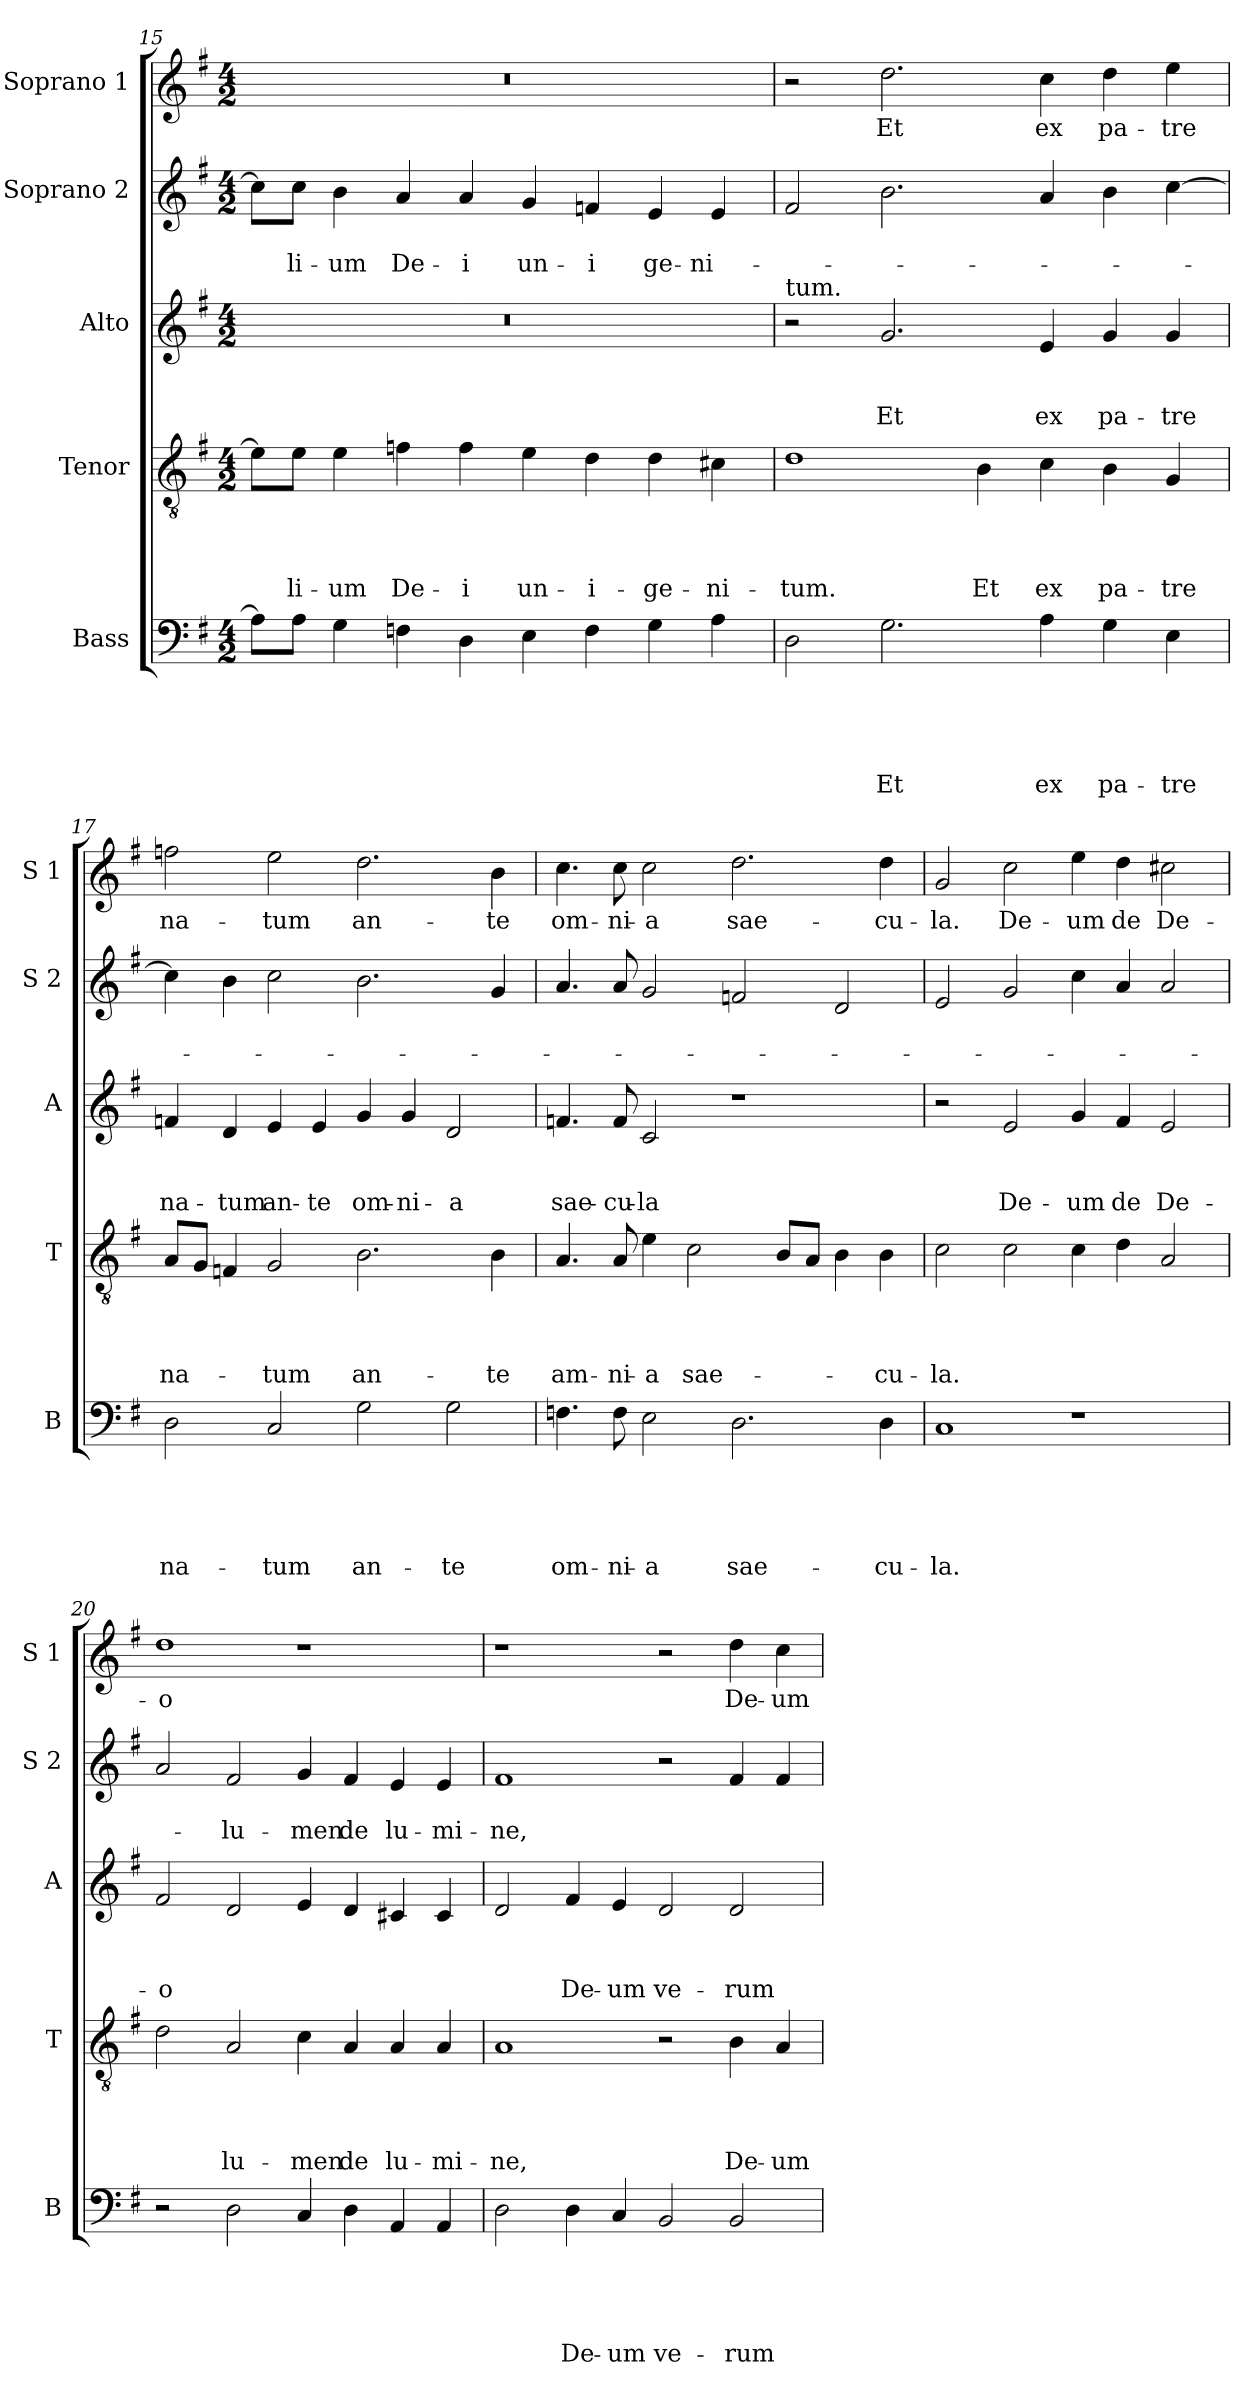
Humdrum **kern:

**kern	**text	**text	**text	**text	**text	**kern	**text	**text	**text	**text	**kern	**text	**text	**text	**kern	**text	**text	**kern	**text
*part5	*part5	*part5	*part5	*part5	*part5	*part4	*part4	*part4	*part4	*part4	*part3	*part3	*part3	*part3	*part2	*part2	*part2	*part1	*part1
*staff5	*staff5	*staff5	*staff5	*staff5	*staff5	*staff4	*staff4	*staff4	*staff4	*staff4	*staff3	*staff3	*staff3	*staff3	*staff2	*staff2	*staff2	*staff1	*staff1
*I"Bass	*	*	*	*	*	*I"Tenor	*	*	*	*	*I"Alto	*	*	*	*I"Soprano 2	*	*	*I"Soprano 1	*
*I'B	*	*	*	*	*	*I'T	*	*	*	*	*I'A	*	*	*	*I'S 2	*	*	*I'S 1	*
*clefF4	*	*	*	*	*	*clefGv2	*	*	*	*	*clefG2	*	*	*	*clefG2	*	*	*clefG2	*
*k[f#]	*	*	*	*	*	*k[f#]	*	*	*	*	*k[f#]	*	*	*	*k[f#]	*	*	*k[f#]	*
*G:	*	*	*	*	*	*G:	*	*	*	*	*G:	*	*	*	*G:	*	*	*G:	*
*M4/2	*	*	*	*	*	*M4/2	*	*	*	*	*M4/2	*	*	*	*M4/2	*	*	*M4/2	*
=15	=15	=15	=15	=15	=15	=15	=15	=15	=15	=15	=15	=15	=15	=15	=15	=15	=15	=15	=15
8A\L]	.	.	.	.	.	8e\L]	.	.	.	.	0r	.	.	.	8cc\L]	.	.	0r	.
!	!	!	!	!	!	!	!	!	!	!LO:LY:b	!	!	!	!	!	!	!LO:LY:b	!	!
8A\J	.	.	.	.	.	8e\J	.	.	.	-li-	.	.	.	.	8cc\J	.	-li-	.	.
!	!	!	!	!	!	!	!	!	!	!LO:LY:b	!	!	!	!	!	!	!LO:LY:b	!	!
4G\	.	.	.	.	.	4e\	.	.	.	-um	.	.	.	.	4b\	.	-um	.	.
!	!	!	!	!	!	!	!	!	!	!LO:LY:b	!	!	!	!	!	!	!LO:LY:b	!	!
4Fn\	.	.	.	.	.	4fn\	.	.	.	De-	.	.	.	.	4a/	.	De-	.	.
!	!	!	!	!	!	!	!	!	!	!LO:LY:b	!	!	!	!	!	!	!LO:LY:b	!	!
4D\	.	.	.	.	.	4f\	.	.	.	-i	.	.	.	.	4a/	.	-i	.	.
!	!	!	!	!	!	!	!	!	!	!LO:LY:b	!	!	!	!	!	!	!LO:LY:b	!	!
4E\	.	.	.	.	.	4e\	.	.	.	un-	.	.	.	.	4g/	.	un-	.	.
!	!	!	!	!	!	!	!	!	!	!LO:LY:b	!	!	!	!	!	!	!LO:LY:b	!	!
4F\	.	.	.	.	.	4d\	.	.	.	-i-	.	.	.	.	4fn/	.	-i	.	.
!	!	!	!	!	!	!	!	!	!	!LO:LY:b	!	!	!	!	!	!	!LO:LY:b	!	!
4G\	.	.	.	.	.	4d\	.	.	.	-ge-	.	.	.	.	4e/	.	ge-	.	.
!	!	!	!	!	!	!	!	!	!	!LO:LY:b	!	!	!	!	!	!	!LO:LY:b	!	!
4A\	.	.	.	.	.	4c#X\	.	.	.	-ni-	.	.	.	.	4e/	.	-ni-	.	.
!!LO:LB:g=z
=16	=16	=16	=16	=16	=16	=16	=16	=16	=16	=16	=16	=16	=16	=16	=16	=16	=16	=16	=16
!	!	!	!	!	!	!	!	!	!	!	!LO:TX:a:t=tum.	!	!	!	!	!	!	!	!
!	!	!	!	!	!	!	!	!	!	!LO:LY:b	!	!	!	!	!	!	!	!	!
2D\	.	.	.	.	.	1d	.	.	.	-tum.	2r	.	.	.	2f#/	.	.	2r	.
!	!	!	!	!	!LO:LY:b	!	!	!	!	!	!	!	!	!LO:LY:b	!	!	!	!	!LO:LY:b
2.G\	.	.	.	.	Et	.	.	.	.	.	2.g/	.	.	Et	2.b\	.	.	2.dd\	Et
!	!	!	!	!	!	!	!	!	!	!LO:LY:b	!	!	!	!	!	!	!	!	!
.	.	.	.	.	.	4B\	.	.	.	Et	.	.	.	.	.	.	.	.	.
!	!	!	!	!	!LO:LY:b	!	!	!	!	!LO:LY:b	!	!	!	!LO:LY:b	!	!	!	!	!LO:LY:b
4A\	.	.	.	.	ex	4c\	.	.	.	ex	4e/	.	.	ex	4a/	.	.	4cc\	ex
!	!	!	!	!	!LO:LY:b	!	!	!	!	!LO:LY:b	!	!	!	!LO:LY:b	!	!	!	!	!LO:LY:b
4G\	.	.	.	.	pa-	4B\	.	.	.	pa-	4g/	.	.	pa-	4b\	.	.	4dd\	pa-
!	!	!	!	!	!LO:LY:b	!	!	!	!	!LO:LY:b	!	!	!	!LO:LY:b	!	!	!	!	!LO:LY:b
4E\	.	.	.	.	-tre	4G/	.	.	.	-tre	4g/	.	.	-tre	[>4cc\	.	.	4ee\	-tre
=17	=17	=17	=17	=17	=17	=17	=17	=17	=17	=17	=17	=17	=17	=17	=17	=17	=17	=17	=17
!	!	!	!	!	!LO:LY:b	!	!	!	!	!LO:LY:b	!	!	!	!LO:LY:b	!	!	!	!	!LO:LY:b
2D\	.	.	.	.	na-	8A/L	.	.	.	na-	4fn/	.	.	na-	4cc\]	.	.	2ffn\	na-
.	.	.	.	.	.	8G/J	.	.	.	.	.	.	.	.	.	.	.	.	.
!	!	!	!	!	!	!	!	!	!	!	!	!	!	!LO:LY:b	!	!	!	!	!
.	.	.	.	.	.	4Fn/	.	.	.	.	4d/	.	.	-tum	4b\	.	.	.	.
!	!	!	!	!	!LO:LY:b	!	!	!	!	!LO:LY:b	!	!	!	!LO:LY:b	!	!	!	!	!LO:LY:b
2C/	.	.	.	.	-tum	2G/	.	.	.	-tum	4e/	.	.	an-	2cc\	.	.	2ee\	-tum
!	!	!	!	!	!	!	!	!	!	!	!	!	!	!LO:LY:b	!	!	!	!	!
.	.	.	.	.	.	.	.	.	.	.	4e/	.	.	-te	.	.	.	.	.
!	!	!	!	!	!LO:LY:b	!	!	!	!	!LO:LY:b	!	!	!	!LO:LY:b	!	!	!	!	!LO:LY:b
2G\	.	.	.	.	an-	2.B\	.	.	.	an-	4g/	.	.	om-	2.b\	.	.	2.dd\	an-
!	!	!	!	!	!	!	!	!	!	!	!	!	!	!LO:LY:b	!	!	!	!	!
.	.	.	.	.	.	.	.	.	.	.	4g/	.	.	-ni-	.	.	.	.	.
!	!	!	!	!	!LO:LY:b	!	!	!	!	!	!	!	!	!LO:LY:b	!	!	!	!	!
2G\	.	.	.	.	-te	.	.	.	.	.	2d/	.	.	-a	.	.	.	.	.
!	!	!	!	!	!	!	!	!	!	!LO:LY:b	!	!	!	!	!	!	!	!	!LO:LY:b
.	.	.	.	.	.	4B\	.	.	.	-te	.	.	.	.	4g/	.	.	4b\	-te
=18	=18	=18	=18	=18	=18	=18	=18	=18	=18	=18	=18	=18	=18	=18	=18	=18	=18	=18	=18
!	!	!	!	!	!LO:LY:b	!	!	!	!	!LO:LY:b	!	!	!	!LO:LY:b	!	!	!	!	!LO:LY:b
4.Fn\	.	.	.	.	om-	4.A/	.	.	.	am-	4.fn/	.	.	sae-	4.a/	.	.	4.cc\	om-
!	!	!	!	!	!LO:LY:b	!	!	!	!	!LO:LY:b	!	!	!	!LO:LY:b	!	!	!	!	!LO:LY:b
8F\	.	.	.	.	-ni-	8A/	.	.	.	-ni-	8f/	.	.	-cu-	8a/	.	.	8cc\	-ni-
!	!	!	!	!	!LO:LY:b	!	!	!	!	!LO:LY:b	!	!	!	!LO:LY:b	!	!	!	!	!LO:LY:b
2E\	.	.	.	.	-a	4e\	.	.	.	-a	2c/	.	.	-la	2g/	.	.	2cc\	-a
!	!	!	!	!	!	!	!	!	!	!LO:LY:b	!	!	!	!	!	!	!	!	!
.	.	.	.	.	.	2c\	.	.	.	sae-	.	.	.	.	.	.	.	.	.
!	!	!	!	!	!LO:LY:b	!	!	!	!	!	!	!	!	!	!	!	!	!	!LO:LY:b
2.D\	.	.	.	.	sae-	.	.	.	.	.	1r	.	.	.	2fn/	.	.	2.dd\	sae-
.	.	.	.	.	.	8B/L	.	.	.	.	.	.	.	.	.	.	.	.	.
.	.	.	.	.	.	8A/J	.	.	.	.	.	.	.	.	.	.	.	.	.
.	.	.	.	.	.	4B\	.	.	.	.	.	.	.	.	2d/	.	.	.	.
!	!	!	!	!	!LO:LY:b	!	!	!	!	!LO:LY:b	!	!	!	!	!	!	!	!	!LO:LY:b
4D\	.	.	.	.	-cu-	4B\	.	.	.	-cu-	.	.	.	.	.	.	.	4dd\	-cu-
!!LO:PB:g=z
=19	=19	=19	=19	=19	=19	=19	=19	=19	=19	=19	=19	=19	=19	=19	=19	=19	=19	=19	=19
!	!	!	!	!	!LO:LY:b	!	!	!	!	!LO:LY:b	!	!	!	!	!	!	!	!	!LO:LY:b
1C	.	.	.	.	-la.	2c\	.	.	.	-la.	2r	.	.	.	2e/	.	.	2g/	-la.
!	!	!	!	!	!	!	!	!	!	!	!	!	!	!LO:LY:b	!	!	!	!	!LO:LY:b
.	.	.	.	.	.	2c\	.	.	.	.	2e/	.	.	De-	2g/	.	.	2cc\	De-
!	!	!	!	!	!	!	!	!	!	!	!	!	!	!LO:LY:b	!	!	!	!	!LO:LY:b
1r	.	.	.	.	.	4c\	.	.	.	.	4g/	.	.	-um	4cc\	.	.	4ee\	-um
!	!	!	!	!	!	!	!	!	!	!	!	!	!	!LO:LY:b	!	!	!	!	!LO:LY:b
.	.	.	.	.	.	4d\	.	.	.	.	4f#/	.	.	de	4a/	.	.	4dd\	de
!	!	!	!	!	!	!	!	!	!	!	!	!	!	!LO:LY:b	!	!	!	!	!LO:LY:b
.	.	.	.	.	.	2A/	.	.	.	.	2e/	.	.	De-	2a/	.	.	2cc#X\	De-
=20	=20	=20	=20	=20	=20	=20	=20	=20	=20	=20	=20	=20	=20	=20	=20	=20	=20	=20	=20
!	!	!	!	!	!	!	!	!	!	!	!	!	!	!LO:LY:b	!	!	!	!	!LO:LY:b
2r	.	.	.	.	.	2d\	.	.	.	.	2f#/	.	.	-o	2a/	.	.	1dd	-o
!	!	!	!	!	!	!	!	!	!	!LO:LY:b	!	!	!	!	!	!	!LO:LY:b	!	!
2D\	.	.	.	.	.	2A/	.	.	.	lu-	2d/	.	.	.	2f#/	.	-lu-	.	.
!	!	!	!	!	!	!	!	!	!	!LO:LY:b	!	!	!	!	!	!	!LO:LY:b	!	!
4C/	.	.	.	.	.	4c\	.	.	.	-men	4e/	.	.	.	4g/	.	-men	1r	.
!	!	!	!	!	!	!	!	!	!	!LO:LY:b	!	!	!	!	!	!	!LO:LY:b	!	!
4D\	.	.	.	.	.	4A/	.	.	.	de	4d/	.	.	.	4f#/	.	de	.	.
!	!	!	!	!	!	!	!	!	!	!LO:LY:b	!	!	!	!	!	!	!LO:LY:b	!	!
4AA/	.	.	.	.	.	4A/	.	.	.	lu-	4c#X/	.	.	.	4e/	.	lu-	.	.
!	!	!	!	!	!	!	!	!	!	!LO:LY:b	!	!	!	!	!	!	!LO:LY:b	!	!
4AA/	.	.	.	.	.	4A/	.	.	.	-mi-	4c#/	.	.	.	4e/	.	-mi-	.	.
=21	=21	=21	=21	=21	=21	=21	=21	=21	=21	=21	=21	=21	=21	=21	=21	=21	=21	=21	=21
!	!	!	!	!	!	!	!	!	!	!LO:LY:b	!	!	!	!	!	!	!LO:LY:b	!	!
2D\	.	.	.	.	.	1A	.	.	.	-ne,	2d/	.	.	.	1f#	.	-ne,	1r	.
!	!	!	!	!	!LO:LY:b	!	!	!	!	!	!	!	!	!LO:LY:b	!	!	!	!	!
4D\	.	.	.	.	De-	.	.	.	.	.	4f#/	.	.	De-	.	.	.	.	.
!	!	!	!	!	!LO:LY:b	!	!	!	!	!	!	!	!	!LO:LY:b	!	!	!	!	!
4C/	.	.	.	.	-um	.	.	.	.	.	4e/	.	.	-um	.	.	.	.	.
!	!	!	!	!	!LO:LY:b	!	!	!	!	!	!	!	!	!LO:LY:b	!	!	!	!	!
2BB/	.	.	.	.	ve-	2r	.	.	.	.	2d/	.	.	ve-	2r	.	.	2r	.
!	!	!	!	!	!LO:LY:b	!	!	!	!	!LO:LY:b	!	!	!	!LO:LY:b	!	!	!	!	!LO:LY:b
2BB/	.	.	.	.	-rum	4B\	.	.	.	De-	2d/	.	.	-rum	4f#/	.	.	4dd\	De-
!	!	!	!	!	!	!	!	!	!	!LO:LY:b	!	!	!	!	!	!	!	!	!LO:LY:b
.	.	.	.	.	.	4A/	.	.	.	-um	.	.	.	.	4f#/	.	.	4cc\	-um
=	=	=	=	=	=	=	=	=	=	=	=	=	=	=	=	=	=	=	=
*-	*-	*-	*-	*-	*-	*-	*-	*-	*-	*-	*-	*-	*-	*-	*-	*-	*-	*-	*-
